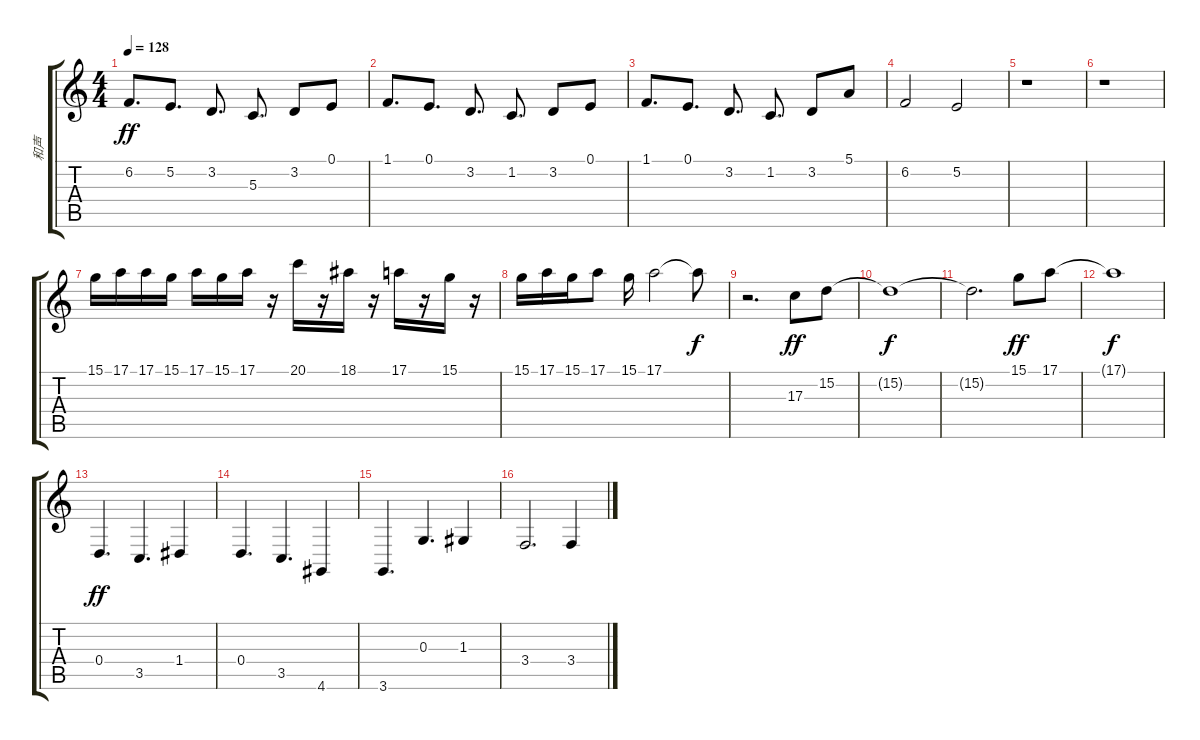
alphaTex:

\track ("和声" "和声") {instrument brasssection}
\staff {score tabs}
\tuning (E4 B3 G3 D3 A2 E2) {hide}
\ts (4 4)
\tempo 128
\clef g2
\ks c
6.2.8{d dy ff} 5.2.8{d} 3.2.8{d} 5.3.8{d} 3.2.8 0.1.8 |
1.1.8{d} 0.1.8{d} 3.2.8{d} 1.2.8{d} 3.2.8 0.1.8 |
1.1.8{d} 0.1.8{d} 3.2.8{d} 1.2.8{d} 3.2.8 5.1.8 |
6.2.2 5.2.2 |
r.1 |
r.1 |
15.1.16{instrument brasssection} 17.1.16 17.1.16 15.1.16 17.1.16 15.1.16 17.1.16 r.16 20.1.16 r.16 18.1.16 r.16 17.1.16 r.16 15.1.16 r.16 |
15.1.16 17.1.16 15.1.16 17.1.8 15.1.16 17.1.2 17.1{t}.8{dy f} |
r.2{d} 17.3.8{dy ff instrument brasssection} 15.2.8 |
15.2{t}.1{dy f} |
15.2{t}.2{d} 15.1.8{dy ff} 17.1.8 |
17.1{t}.1{dy f} |
0.4.4{d dy ff instrument overdrivenguitar} 3.5.4{d} 1.4.4 |
0.4.4{d} 3.5.4{d} 4.6.4 |
3.6.4{d} 0.3.4{d} 1.3.4 |
3.4.2{d} 3.4.4
